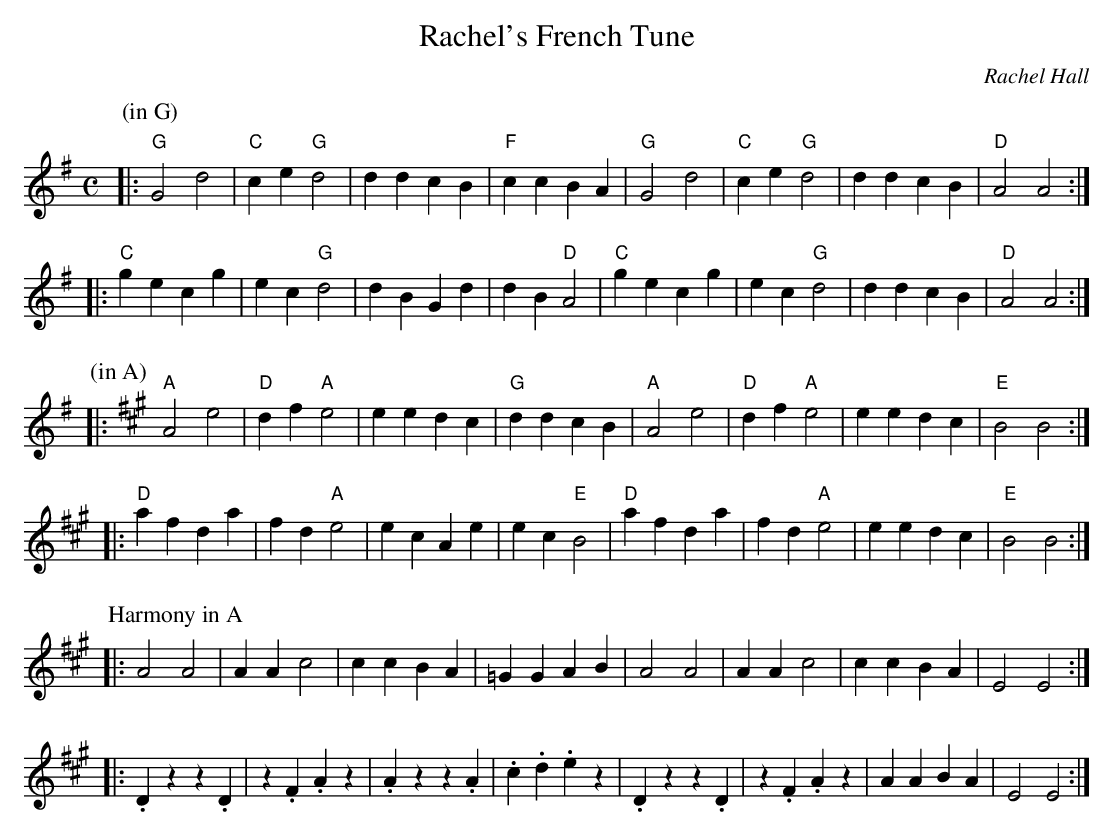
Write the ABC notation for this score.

X:1
T:Rachel's French Tune
C:Rachel Hall
M:C
L:1/4
K:G
P:(in G)
|:"G" G2 d2 | "C"ce "G" d2 | ddcB | "F" ccBA|"G" G2 d2 | "C" ce "G" d2| ddcB | "D"A2A2:|
|: "C" gecg | ec "G"d2 | dBGd | dB "D" A2|"C" gecg | ec "G"d2 | ddcB | "D"A2A2:|
P:(in A)
K:A
|:"A" A2 e2 | "D"df "A" e2 | eedc | "G" ddcB|"A" A2 e2 | "D" df "A" e2| eedc | "E"B2B2:|
|: "D" afda | fd "A"e2 | ecAe | ec "E" B2|"D" afda | fd "A"e2 | eedc | "E"B2B2:|
P:Harmony in A
|:A2A2 |AAc2 |ccBA | =GGAB|  A2A2 |AAc2 |ccBA | E2E2 :|
|:.D zz .D| z.F.Az| .A zz.A| .c.d.ez|.D zz .D| z.F.Az|AABA | E2E2 :|
